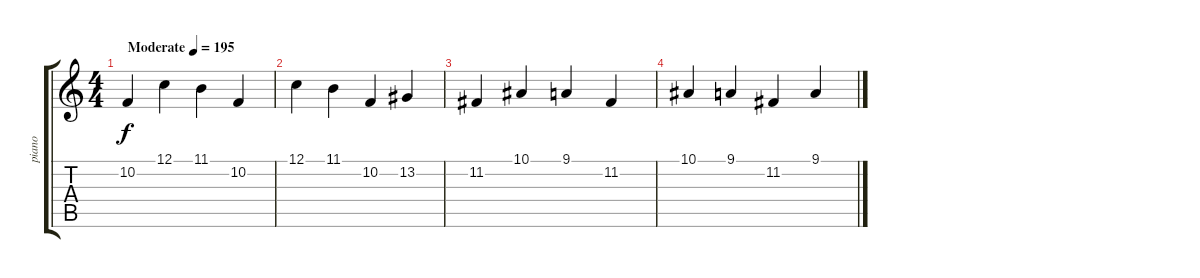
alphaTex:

\track ("piano" "piano") {instrument acousticgrandpiano}
\staff {score tabs}
\tuning (C4 G3 Eb3 Bb2 F2 C2) {hide}
\ts (4 4)
\tempo (195 "Moderate")
\clef g2
\ks c
10.2.4{dy f instrument acousticgrandpiano} 12.1.4 11.1.4 10.2.4 |
12.1.4 11.1.4 10.2.4 13.2.4 |
11.2.4 10.1.4 9.1.4 11.2.4 |
10.1.4 9.1.4 11.2.4 9.1.4
